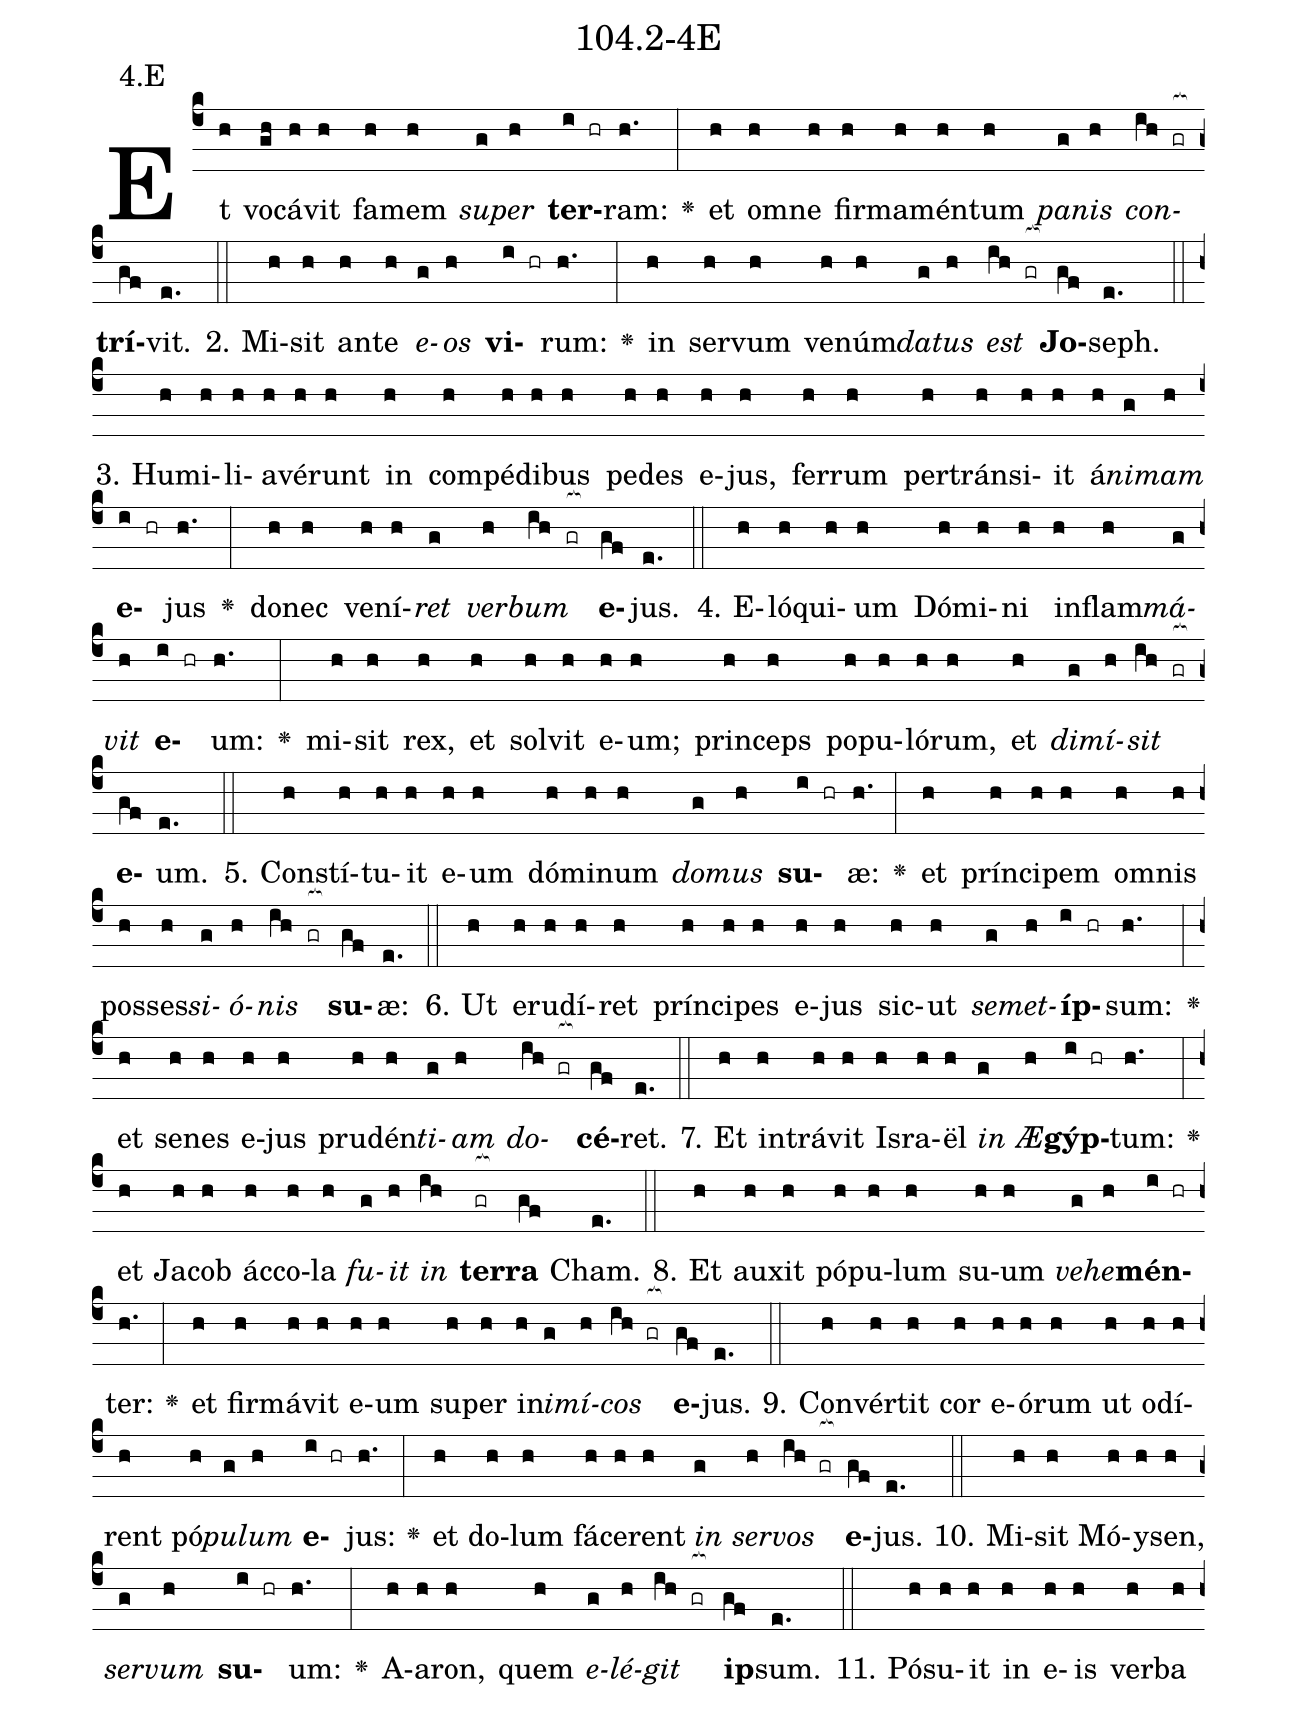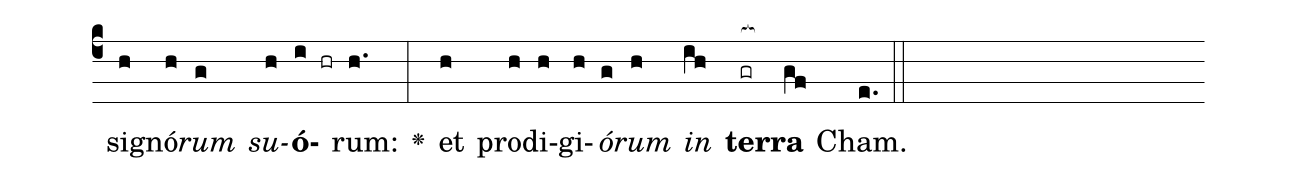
name: 104.2-4E;
annotation: 4.E;
%%
(c4)Et(h) vo(gh)cá(h)vit(h) fa(h)mem(h) <i>su</i>(g)<i>per</i>(h) <b>ter</b>(i hr)ram:(h.) <v>\greheightstar</v>(:) et(h) om(h)ne(h) fir(h)ma(h)mén(h)tum(h) <i>pa</i>(g)<i>nis</i>(h) <i>con</i>(ih gr[ocb:1{])<b>trí</b>(gf[ocb:0}])vit.(e.) (::)
2. Mi(h)sit(h) an(h)te(h) <i>e</i>(g)<i>os</i>(h) <b>vi</b>(i hr)rum:(h.) <v>\greheightstar</v>(:) in(h) ser(h)vum(h) ve(h)núm(h)<i>da</i>(g)<i>tus</i>(h) <i>est</i>(ih gr[ocb:1{]) <b>Jo</b>(gf[ocb:0}])seph.(e.) (::)
3. Hu(h)mi(h)li(h)a(h)vé(h)runt(h) in(h) com(h)pé(h)di(h)bus(h) pe(h)des(h) e(h)jus,(h) fer(h)rum(h) per(h)tráns(h)i(h)it(h) á(h)<i>ni</i>(g)<i>mam</i>(h) <b>e</b>(i hr)jus(h.) <v>\greheightstar</v>(:) do(h)nec(h) ve(h)ní(h)<i>ret</i>(g) <i>ver</i>(h)<i>bum</i>(ih gr[ocb:1{]) <b>e</b>(gf[ocb:0}])jus.(e.) (::)
4. E(h)ló(h)qui(h)um(h) Dó(h)mi(h)ni(h) in(h)flam(h)<i>má</i>(g)<i>vit</i>(h) <b>e</b>(i hr)um:(h.) <v>\greheightstar</v>(:) mi(h)sit(h) rex,(h) et(h) sol(h)vit(h) e(h)um;(h) prin(h)ceps(h) po(h)pu(h)ló(h)rum,(h) et(h) <i>di</i>(g)<i>mí</i>(h)<i>sit</i>(ih gr[ocb:1{]) <b>e</b>(gf[ocb:0}])um.(e.) (::)
5. Con(h)stí(h)tu(h)it(h) e(h)um(h) dó(h)mi(h)num(h) <i>do</i>(g)<i>mus</i>(h) <b>su</b>(i hr)æ:(h.) <v>\greheightstar</v>(:) et(h) prín(h)ci(h)pem(h) om(h)nis(h) pos(h)ses(h)<i>si</i>(g)<i>ó</i>(h)<i>nis</i>(ih gr[ocb:1{]) <b>su</b>(gf[ocb:0}])æ:(e.) (::)
6. Ut(h) e(h)ru(h)dí(h)ret(h) prín(h)ci(h)pes(h) e(h)jus(h) sic(h)ut(h) <i>se</i>(g)<i>met</i>(h)<b>íp</b>(i hr)sum:(h.) <v>\greheightstar</v>(:) et(h) se(h)nes(h) e(h)jus(h) pru(h)dén(h)<i>ti</i>(g)<i>am</i>(h) <i>do</i>(ih gr[ocb:1{])<b>cé</b>(gf[ocb:0}])ret.(e.) (::)
7. Et(h) in(h)trá(h)vit(h) Is(h)ra(h)ël(h) <i>in</i>(g) <i>Æ</i>(h)<b>gýp</b>(i hr)tum:(h.) <v>\greheightstar</v>(:) et(h) Ja(h)cob(h) ác(h)co(h)la(h) <i>fu</i>(g)<i>it</i>(h) <i>in</i>(ih) <b>ter</b>(gr[ocb:1{])<b>ra</b>(gf[ocb:0}]) Cham.(e.) (::)
8. Et(h) au(h)xit(h) pó(h)pu(h)lum(h) su(h)um(h) <i>ve</i>(g)<i>he</i>(h)<b>mén</b>(i hr)ter:(h.) <v>\greheightstar</v>(:) et(h) fir(h)má(h)vit(h) e(h)um(h) su(h)per(h) in(h)<i>i</i>(g)<i>mí</i>(h)<i>cos</i>(ih gr[ocb:1{]) <b>e</b>(gf[ocb:0}])jus.(e.) (::)
9. Con(h)vér(h)tit(h) cor(h) e(h)ó(h)rum(h) ut(h) o(h)dí(h)rent(h) pó(h)<i>pu</i>(g)<i>lum</i>(h) <b>e</b>(i hr)jus:(h.) <v>\greheightstar</v>(:) et(h) do(h)lum(h) fá(h)ce(h)rent(h) <i>in</i>(g) <i>ser</i>(h)<i>vos</i>(ih gr[ocb:1{]) <b>e</b>(gf[ocb:0}])jus.(e.) (::)
10. Mi(h)sit(h) Mó(h)y(h)sen,(h) <i>ser</i>(g)<i>vum</i>(h) <b>su</b>(i hr)um:(h.) <v>\greheightstar</v>(:) A(h)a(h)ron,(h) quem(h) <i>e</i>(g)<i>lé</i>(h)<i>git</i>(ih gr[ocb:1{]) <b>ip</b>(gf[ocb:0}])sum.(e.) (::)
11. Pó(h)su(h)it(h) in(h) e(h)is(h) ver(h)ba(h) si(h)gnó(h)<i>rum</i>(g) <i>su</i>(h)<b>ó</b>(i hr)rum:(h.) <v>\greheightstar</v>(:) et(h) prod(h)i(h)gi(h)<i>ó</i>(g)<i>rum</i>(h) <i>in</i>(ih) <b>ter</b>(gr[ocb:1{])<b>ra</b>(gf[ocb:0}]) Cham.(e.) (::)
